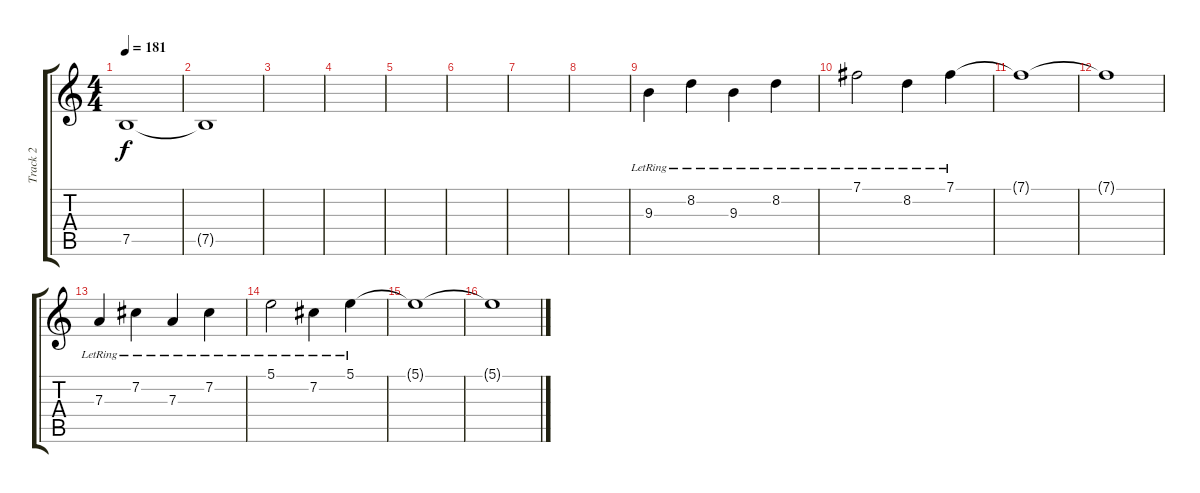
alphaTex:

\track ("Track 2" "Track 2") {instrument distortionguitar}
\staff {score tabs}
\tuning (B3 Gb3 D3 A2 E2 B1) {hide}
\ts (4 4)
\section ("" "")
\tempo 181
\clef g2
\ks c
7.5.1{dy f volume 0} |
7.5{t}.1 |
|
|
|
|
|
|
9.3{lr}.4{volume 13 instrument electricguitarjazz} 8.2{lr}.4 9.3{lr}.4 8.2{lr}.4 |
7.1{lr}.2 8.2{lr}.4 7.1{lr}.4 |
7.1{t}.1 |
7.1{t}.1 |
7.3{lr}.4 7.2{lr}.4 7.3{lr}.4 7.2{lr}.4 |
5.1{lr}.2 7.2{lr}.4 5.1{lr}.4 |
5.1{t}.1 |
5.1{t}.1
